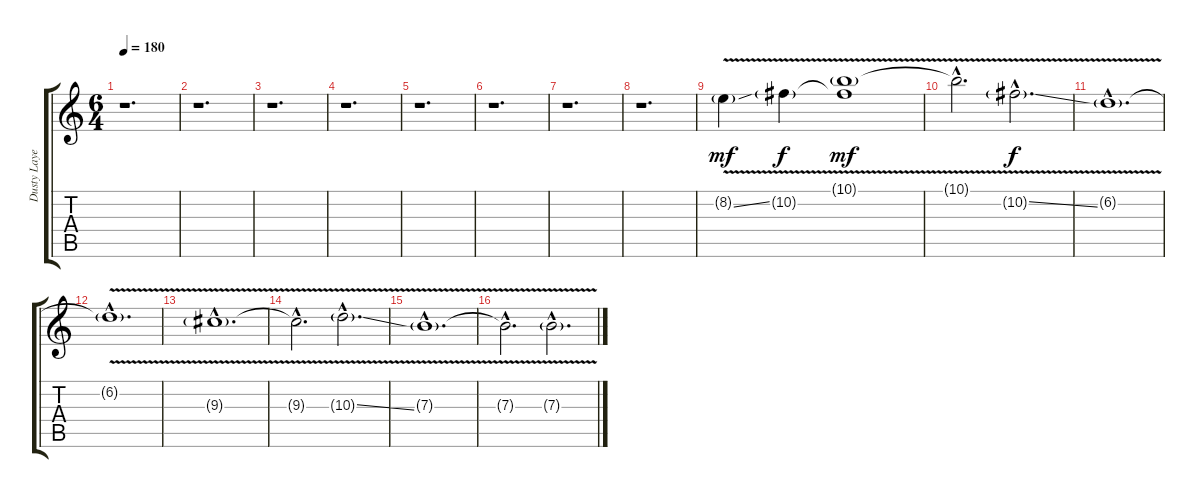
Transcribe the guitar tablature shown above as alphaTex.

\track ("Dusty Layer 2" "Dusty Laye") {instrument distortionguitar}
\staff {score tabs}
\tuning (Db4 Ab3 E3 B2 Gb2 Db2) {hide}
\ts (6 4)
\tempo 180
\clef g2
\ks c
r.1{d dy f} |
r.1{d} |
r.1{d} |
r.1{d} |
r.1{d} |
r.1{d} |
r.1{d} |
r.1{d} |
\section ("" "")
8.2{v ss g}.4{dy mf} 10.2{v g}.4{dy f} (10.1{v g} 10.2{t}).1{dy mf} |
10.1{hac t}.2{d} 10.2{v ss g hac}.2{d dy f} |
6.2{v g hac}.1{d} |
6.2{v g hac t}.1{d} |
9.3{v g hac}.1{d} |
9.3{hac t}.2{d} 10.3{v ss g hac}.2{d} |
7.3{v g hac}.1{d} |
7.3{v hac t}.2{d} 7.3{v ss g hac}.2{d}
